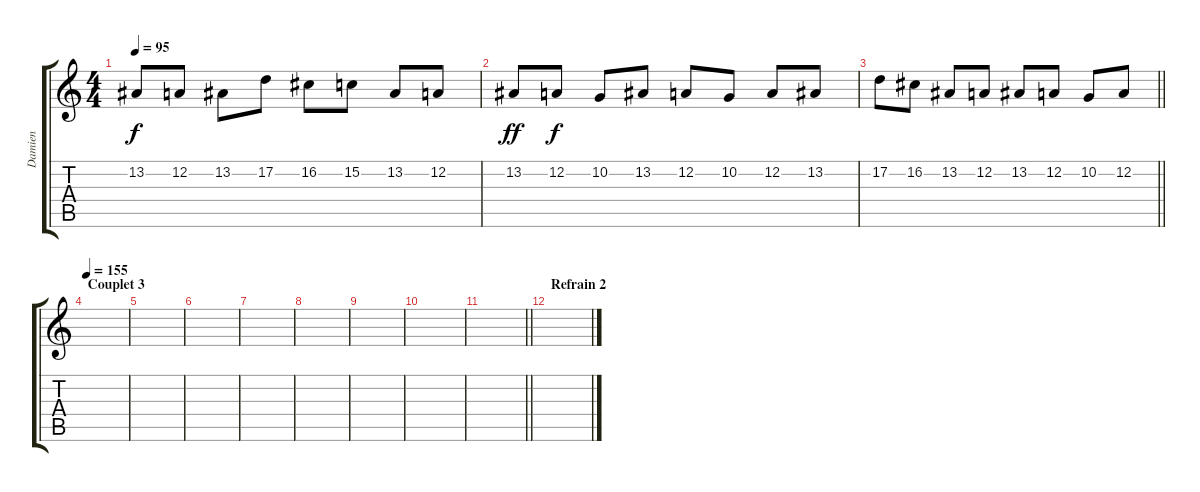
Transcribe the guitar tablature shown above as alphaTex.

\track ("Damien" "Damien") {instrument acousticgrandpiano}
\staff {score tabs}
\tuning (D4 A3 F3 C3 G2 D2) {hide}
\ts (4 4)
\tempo 95
\clef g2
\ks c
13.2.8{dy f instrument musicbox} 12.2.8 13.2.8 17.2.8 16.2.8 15.2.8 13.2.8 12.2.8 |
13.2.8{dy ff} 12.2.8{dy f} 10.2.8 13.2.8 12.2.8 10.2.8 12.2.8 13.2.8 |
\barLineRight lightlight
17.2.8 16.2.8 13.2.8 12.2.8 13.2.8 12.2.8 10.2.8 12.2.8 |
\section ("" "Couplet 3")
\tempo 155
|
|
|
|
|
|
|
\barLineRight lightlight
|
\section ("" "Refrain 2")
